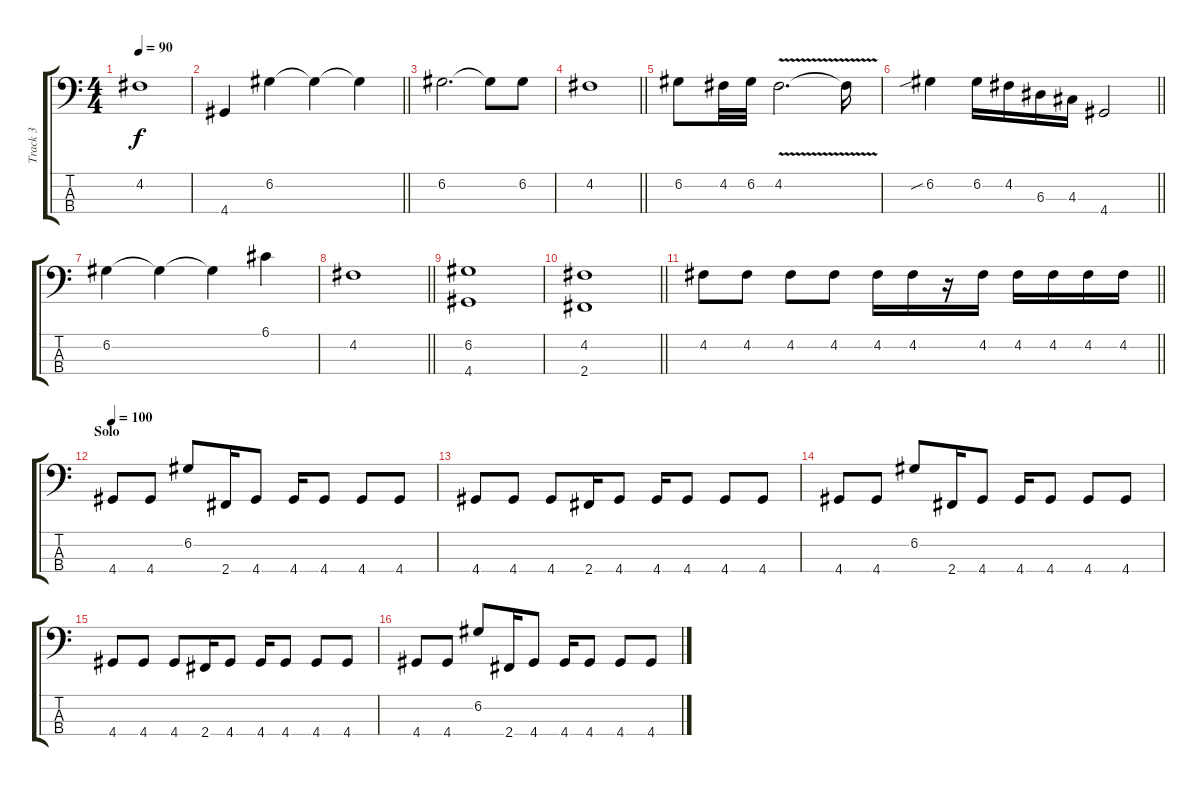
\track ("Track 3" "Track 3") {instrument electricbassfinger}
\staff {score tabs}
\tuning (G2 D2 A1 E1) {hide}
\ts (4 4)
\tempo 90
\clef f4
\ks c
4.2.1{dy f} |
\barLineRight lightlight
4.4.4 6.2.4 6.2{t}.4 6.2{t}.4 |
6.2.2{d} 6.2{t}.8 6.2.8 |
\barLineRight lightlight
4.2.1 |
6.2.8 4.2.32 6.2.32 4.2{v}.2{d} 4.2{t}.16 |
\barLineRight lightlight
6.2{sib}.4 6.2.16 4.2.16 6.3.16 4.3.16 4.4.2 |
6.2.4 6.2{t}.4 6.2{t}.4 6.1.4 |
\barLineRight lightlight
4.2.1 |
(6.2 4.4).1 |
\barLineRight lightlight
(4.2 2.4).1 |
\barLineRight lightlight
4.2.8 4.2.8 4.2.8 4.2.8 4.2.16 4.2.16 r.16 4.2.16 4.2.16 4.2.16 4.2.16 4.2.16 |
\section ("" "Solo")
\tempo 100
4.4.8 4.4.8 6.2.8 2.4.16 4.4.8 4.4.16 4.4.8 4.4.8 4.4.8 |
4.4.8 4.4.8 4.4.8 2.4.16 4.4.8 4.4.16 4.4.8 4.4.8 4.4.8 |
4.4.8 4.4.8 6.2.8 2.4.16 4.4.8 4.4.16 4.4.8 4.4.8 4.4.8 |
4.4.8 4.4.8 4.4.8 2.4.16 4.4.8 4.4.16 4.4.8 4.4.8 4.4.8 |
4.4.8 4.4.8 6.2.8 2.4.16 4.4.8 4.4.16 4.4.8 4.4.8 4.4.8
